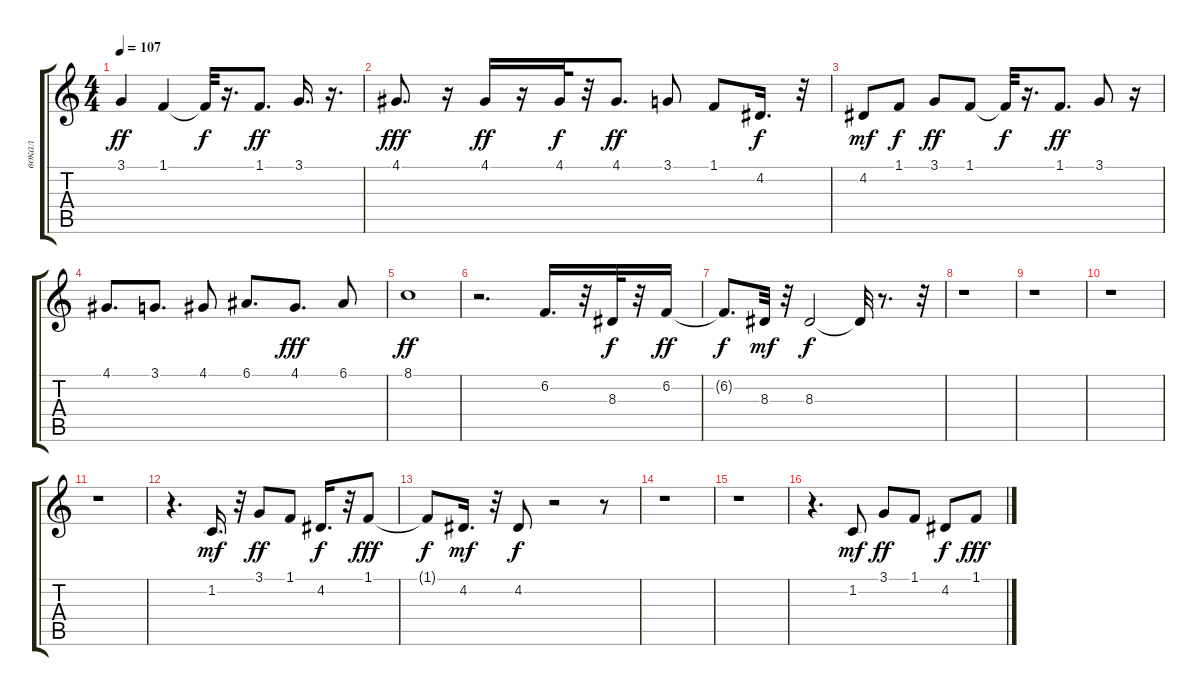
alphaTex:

\track ("вокал" "вокал") {instrument lead6voice}
\staff {score tabs}
\tuning (E4 B3 G3 D3 A2 E2) {hide}
\ts (4 4)
\tempo 107
\clef g2
\ks c
3.1.4{dy ff} 1.1.4 1.1{t}.32{dy f} r.16{d} 1.1.8{d dy ff} 3.1.16{d} r.16{d} |
4.1.8{d dy fff} r.16 4.1.16{dy ff} r.16 4.1.32{dy f} r.32 4.1.8{d dy ff} 3.1.8 1.1.8 4.2.16{d dy f} r.32 |
4.2.8{dy mf} 1.1.8{dy f} 3.1.8{dy ff} 1.1.8 1.1{t}.32{dy f} r.16{d} 1.1.8{d dy ff} 3.1.8 r.16 |
4.1.8{d} 3.1.8{d} 4.1.8 6.1.8{d} 4.1.8{d dy fff} 6.1.8 |
8.1.1{dy ff} |
r.2{d} 6.2.16{d} r.32 8.3.32{dy f} r.32 6.2.16{dy ff} |
6.2{t}.8{d dy f} 8.3.32{dy mf} r.32 8.3.2{dy f} 8.3{t}.32 r.8{d} r.32 |
r.1 |
r.1 |
r.1 |
r.1 |
r.4{d} 1.2.16{d dy mf} r.32 3.1.8{dy ff} 1.1.8 4.2.16{d dy f} r.32 1.1.8{dy fff} |
1.1{t}.8{dy f} 4.2.16{d dy mf} r.32 4.2.8{dy f} r.2 r.8 |
r.1 |
r.1 |
r.4{d} 1.2.8{dy mf} 3.1.8{dy ff} 1.1.8 4.2.8{dy f} 1.1.8{dy fff}
